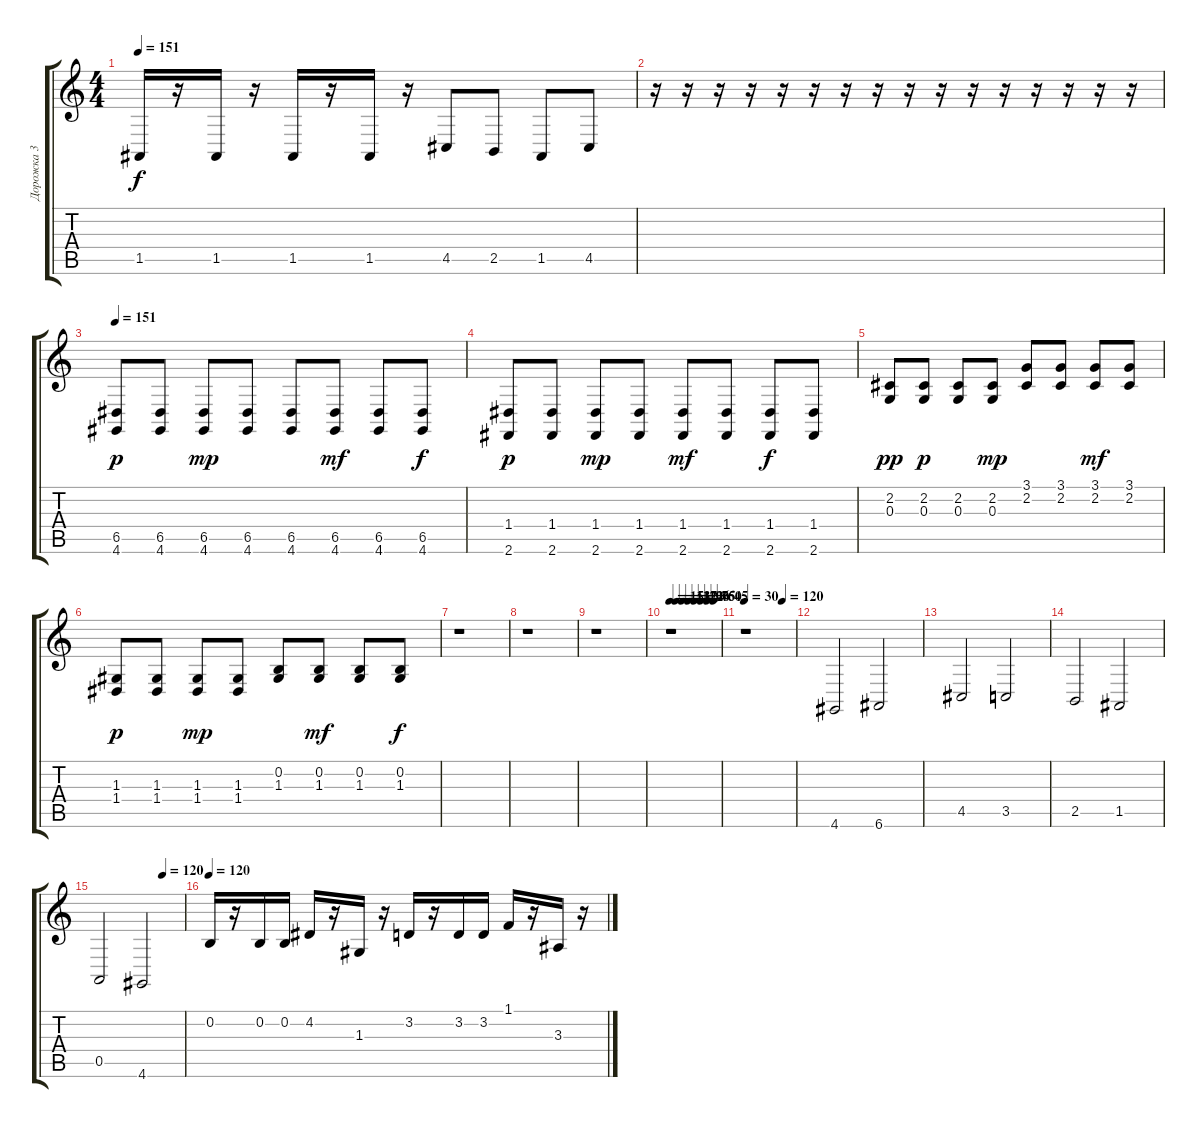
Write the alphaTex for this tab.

\track ("Дорожка 3" "Дорожка 3") {instrument viola}
\staff {score tabs}
\tuning (E4 B3 G3 D3 A2 E2) {hide}
\ts (4 4)
\tempo 151
\clef g2
\ks c
1.5.16{dy f} r.16 1.5.16 r.16 1.5.16 r.16 1.5.16 r.16 4.5.8 2.5.8 1.5.8 4.5.8 |
r.16 r.16 r.16 r.16 r.16 r.16 r.16 r.16 r.16 r.16 r.16 r.16 r.16 r.16 r.16 r.16 |
\tempo 151
(6.5 4.6).8{dy p} (6.5 4.6).8 (6.5 4.6).8{dy mp} (6.5 4.6).8 (6.5 4.6).8 (6.5 4.6).8{dy mf} (6.5 4.6).8 (6.5 4.6).8{dy f} |
(1.4 2.6).8{dy p} (1.4 2.6).8 (1.4 2.6).8{dy mp} (1.4 2.6).8 (1.4 2.6).8{dy mf} (1.4 2.6).8 (1.4 2.6).8{dy f} (1.4 2.6).8 |
(2.2 0.3).8{dy pp} (2.2 0.3).8{dy p} (2.2 0.3).8 (2.2 0.3).8{dy mp} (3.1 2.2).8 (3.1 2.2).8 (3.1 2.2).8{dy mf} (3.1 2.2).8 |
(1.3 1.4).8{dy p} (1.3 1.4).8 (1.3 1.4).8{dy mp} (1.3 1.4).8 (0.2 1.3).8 (0.2 1.3).8{dy mf} (0.2 1.3).8 (0.2 1.3).8{dy f} |
r.1 |
r.1 |
r.1 |
\tempo 151
\tempo (137 0.125)
\tempo (122 0.25)
\tempo (106 0.375)
\tempo (90 0.5)
\tempo (75 0.625)
\tempo (60 0.75)
\tempo (45 0.875)
r.1 |
\tempo 30
\tempo (120 0.75)
r.1 |
4.6.2 6.6.2 |
4.5.2 3.5.2 |
2.5.2 1.5.2 |
\tempo (120 0.75)
0.5.2 4.6.2 |
\tempo 120
0.2.16 r.16 0.2.16 0.2.16 4.2.16 r.16 1.3.16 r.16 3.2.16 r.16 3.2.16 3.2.16 1.1.16 r.16 3.3.16 r.16
